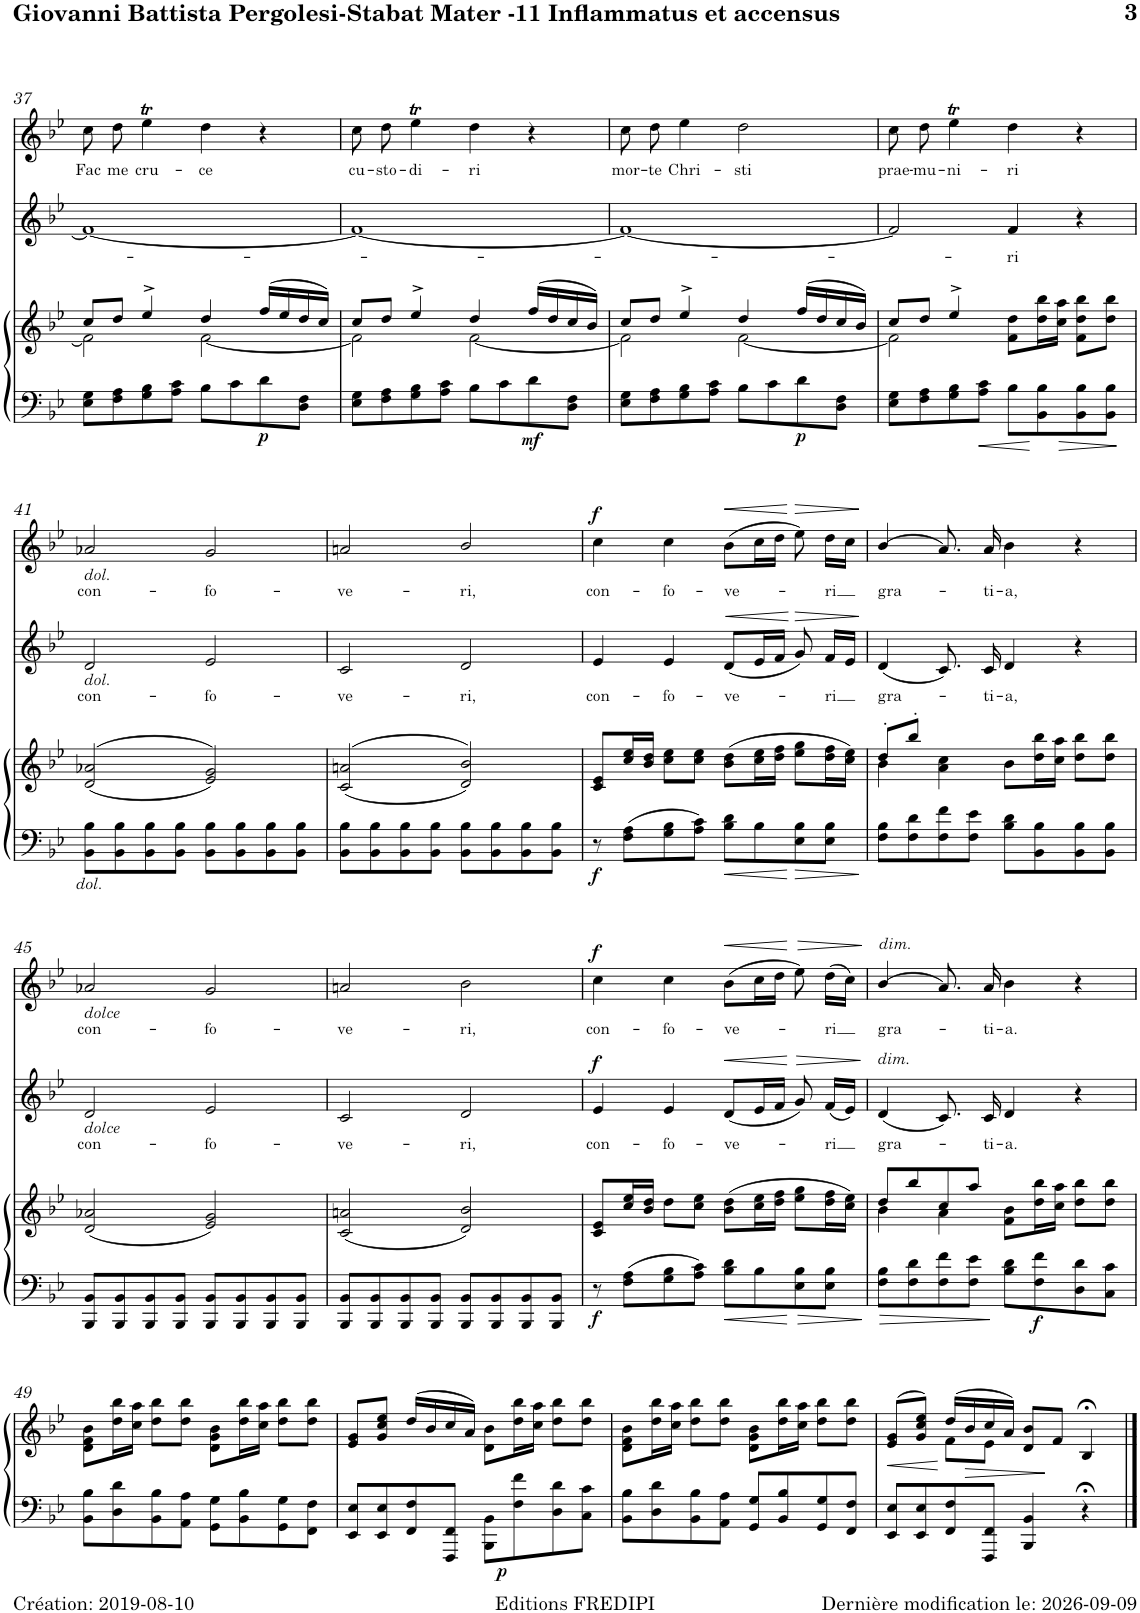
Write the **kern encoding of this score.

**kern	**kern	**dynam	**kern	**text	**dynam	**kern	**text	**dynam
*part3	*part3	*part3	*part2	*part2	*part2	*part1	*part1	*part1
*staff4	*staff3	*staff3/4	*staff2	*staff2	*staff2	*staff1	*staff1	*staff1
*I"Violino I/II Viola Violoncello Contrabasso e organo	*	*	*I"Alto	*	*	*I"Soprano	*	*
!!LO:PB:g=z
*clefF4	*clefG2	*	*clefG2	*	*	*clefG2	*	*
*k[b-e-]	*k[b-e-]	*	*k[b-e-]	*	*	*k[b-e-]	*	*
*M4/4	*M4/4	*	*M4/4	*	*	*M4/4	*	*
*met(c)	*met(c)	*	*met(c)	*	*	*met(c)	*	*
=37	=37	=37	=37	=37	=37	=37	=37	=37
*	*^	*	*	*	*	*	*	*
!	!	!	!	!	!	!	!	!LO:LY:b	!
8E-\ 8G\L	8cc/L	2f\]	.	1f_	.	.	8cc\	Fac	.
!	!	!	!	!	!	!	!	!LO:LY:b	!
8F\ 8A\	8dd/J	.	.	.	.	.	8dd\	me	.
!	!	!	!	!	!	!	!	!LO:LY:b	!
8G\ 8B-\	4ee-^/	.	.	.	.	.	4ee-T\	cru-	.
8A\ 8c\J	.	.	.	.	.	.	.	.	.
!	!	!	!	!	!	!	!	!LO:LY:b	!
8B-\L	4dd/	[<2f\	.	.	.	.	4dd\	-ce	.
8c\	.	.	.	.	.	.	.	.	.
!	!	!	!LO:DY:b=2	!	!	!	!	!	!
8d\	(>16ff/LL	.	p	.	.	.	4r	.	.
.	16ee-/	.	.	.	.	.	.	.	.
8D\ 8F\J	16dd/	.	.	.	.	.	.	.	.
.	16cc/JJ)	.	.	.	.	.	.	.	.
=38	=38	=38	=38	=38	=38	=38	=38	=38	=38
!	!	!	!	!	!	!	!	!LO:LY:b	!
8E-\ 8G\L	8cc/L	2f\]	.	1f_	.	.	8cc\	cu-	.
!	!	!	!	!	!	!	!	!LO:LY:b	!
8F\ 8A\	8dd/J	.	.	.	.	.	8dd\	-sto-	.
!	!	!	!	!	!	!	!	!LO:LY:b	!
8G\ 8B-\	4ee-^/	.	.	.	.	.	4ee-T\	-di-	.
8A\ 8c\J	.	.	.	.	.	.	.	.	.
!	!	!	!	!	!	!	!	!LO:LY:b	!
8B-\L	4dd/	[<2f\	.	.	.	.	4dd\	-ri	.
8c\	.	.	.	.	.	.	.	.	.
!	!	!	!LO:DY:b=2	!	!	!	!	!	!
8d\	(16ff/LL	.	mf	.	.	.	4r	.	.
.	16dd/	.	.	.	.	.	.	.	.
8D\ 8F\J	16cc/	.	.	.	.	.	.	.	.
.	16b-/JJ)	.	.	.	.	.	.	.	.
=39	=39	=39	=39	=39	=39	=39	=39	=39	=39
!	!	!	!	!	!	!	!	!LO:LY:b	!
8E-\ 8G\L	8cc/L	2f\]	.	1f_	.	.	8cc\	mor-	.
!	!	!	!	!	!	!	!	!LO:LY:b	!
8F\ 8A\	8dd/J	.	.	.	.	.	8dd\	-te	.
!	!	!	!	!	!	!	!	!LO:LY:b	!
8G\ 8B-\	4ee-^/	.	.	.	.	.	4ee-\	Chri-	.
8A\ 8c\J	.	.	.	.	.	.	.	.	.
!	!	!	!	!	!	!	!	!LO:LY:b	!
8B-\L	4dd/	[<2f\	.	.	.	.	2dd\	-sti	.
8c\	.	.	.	.	.	.	.	.	.
!	!	!	!LO:DY:b=2	!	!	!	!	!	!
8d\	(>16ff/LL	.	p	.	.	.	.	.	.
.	16dd/	.	.	.	.	.	.	.	.
8D\ 8F\J	16cc/	.	.	.	.	.	.	.	.
.	16b-/JJ)	.	.	.	.	.	.	.	.
=40	=40	=40	=40	=40	=40	=40	=40	=40	=40
!	!	!	!	!	!	!	!	!LO:LY:b	!
8E-\ 8G\L	8cc/L	2f\]	.	2f/]	.	.	8cc\	prae-	.
!	!	!	!	!	!	!	!	!LO:LY:b	!
8F\ 8A\	8dd/J	.	.	.	.	.	8dd\	-mu-	.
!	!	!	!	!	!	!	!	!LO:LY:b	!
8G\ 8B-\	4ee-^/	.	.	.	.	.	4ee-T\	-ni-	.
8A\ 8c\J	.	.	.	.	.	.	.	.	.
!	!	!	!	!	!LO:LY:b	!	!	!LO:LY:b	!
8B-\L	8f\ 8dd\L	2ryy	.	4f/	-ri	.	4dd\	-ri	.
8BB-\ 8B-\	16dd\ 16bb-\L	.	.	.	.	.	.	.	.
.	16cc\ 16aa\JJ	.	.	.	.	.	.	.	.
8BB-\ 8B-\	8f\ 8dd\ 8bb-\L	.	.	4r	.	.	4r	.	.
8BB-\ 8B-\J	8dd\ 8bb-\J	.	.	.	.	.	.	.	.
*	*v	*v	*	*	*	*	*	*	*
!!LO:LB:g=z
=41	=41	=41	=41	=41	=41	=41	=41	=41
!	!	!	!	!	!	!LO:TX:b:i:t=dol.	!	!
!	!	!	!LO:TX:b:i:t=dol.	!	!	!	!	!
!LO:TX:b:i:t=dol.	!	!	!	!	!	!	!	!
!	!	!	!	!LO:LY:b	!	!	!LO:LY:b	!
8BB-\ 8B-\L	(>(<2d/ 2a-X/	.	2d/	con-	.	2a-X/	con-	.
8BB-\ 8B-\	.	.	.	.	.	.	.	.
8BB-\ 8B-\	.	.	.	.	.	.	.	.
8BB-\ 8B-\J	.	.	.	.	.	.	.	.
!	!	!	!	!LO:LY:b	!	!	!LO:LY:b	!
8BB-\ 8B-\L	2e-/ 2g/))	.	2e-/	-fo-	.	2g/	-fo-	.
8BB-\ 8B-\	.	.	.	.	.	.	.	.
8BB-\ 8B-\	.	.	.	.	.	.	.	.
8BB-\ 8B-\J	.	.	.	.	.	.	.	.
=42	=42	=42	=42	=42	=42	=42	=42	=42
!	!	!	!	!LO:LY:b	!	!	!LO:LY:b	!
8BB-\ 8B-\L	(>(<2c/ 2an/	.	2c/	-ve-	.	2an/	-ve-	.
8BB-\ 8B-\	.	.	.	.	.	.	.	.
8BB-\ 8B-\	.	.	.	.	.	.	.	.
8BB-\ 8B-\J	.	.	.	.	.	.	.	.
!	!	!	!	!LO:LY:b	!	!	!LO:LY:b	!
8BB-\ 8B-\L	2d/ 2b-/))	.	2d/	-ri,	.	2b-/	-ri,	.
8BB-\ 8B-\	.	.	.	.	.	.	.	.
8BB-\ 8B-\	.	.	.	.	.	.	.	.
8BB-\ 8B-\J	.	.	.	.	.	.	.	.
=43	=43	=43	=43	=43	=43	=43	=43	=43
!	!	!LO:DY:b=2	!	!LO:LY:b	!	!	!LO:LY:b	!LO:DY:a
8r	8c/ 8e-/L	f	4e-/	con-	.	4cc\	con-	f
8F\ 8A\L	16cc/ 16ee-/L	.	.	.	.	.	.	.
.	16b-/ 16dd/JJ	.	.	.	.	.	.	.
!	!	!	!	!LO:LY:b	!	!	!LO:LY:b	!
8G\ 8B-\	8cc\ 8ee-\L	.	4e-/	-fo-	.	4cc\	-fo-	.
8A\ 8c\J	8cc\ 8ee-\J	.	.	.	.	.	.	.
!	!	!	!	!LO:LY:b	!LO:HP:b	!	!LO:LY:b	!LO:HP:b
8B-\ 8d\L	(8b-\ 8dd\L	.	(<8d/L	-ve-	<	(>8b-\L	-ve-	<
8B-\	16cc\ 16ee-\L	.	16e-/L	.	.	16cc\L	.	.
.	16dd\ 16ff\JJ	.	16f/JJ	.	.	16dd\JJ	.	.
!	!	!	!	!	!LO:HP:n=1:b	!	!	!LO:HP:n=1:b
8E-\ 8B-\	8ee-\ 8gg\L	.	8g/)	.	[ >	8ee-\)	.	[ >
!	!	!	!	!LO:LY:b	!	!	!LO:LY:b	!
8E-\ 8B-\J	16dd\ 16ff\L	.	16f/LL	-ri	.	16dd\LL	-ri	.
.	16cc\ 16ee-\JJ)	.	16e-/JJ	.	.	16cc\JJ	.	.
.	.	.	.	.	]	.	.	]
=44	=44	=44	=44	=44	=44	=44	=44	=44
*	*^	*	*	*	*	*	*	*
!	!	!	!	!	!LO:LY:b	!	!	!LO:LY:b	!
8F\ 8B-\L	8dd'/L	4b-\	.	(<4d/	gra-	.	(>4b-/	gra-	.
8F\ 8d\	8bb-'/J	.	.	.	.	.	.	.	.
8F\ 8f\	4a\ 4cc\	2.ryy	.	8.c/)	.	.	8.a/)	.	.
8F\ 8e-\J	.	.	.	.	.	.	.	.	.
!	!	!	!	!	!LO:LY:b	!	!	!LO:LY:b	!
.	.	.	.	16c/	-ti-	.	16a/	-ti-	.
!	!	!	!	!	!LO:LY:b	!	!	!LO:LY:b	!
8B-\ 8d\L	8b-\L	.	.	4d/	-a,	.	4b-\	-a,	.
8BB-\ 8B-\	16dd\ 16bb-\L	.	.	.	.	.	.	.	.
.	16cc\ 16aa\JJ	.	.	.	.	.	.	.	.
8BB-\ 8B-\	8dd\ 8bb-\L	.	.	4r	.	.	4r	.	.
8BB-\ 8B-\J	8dd\ 8bb-\J	.	.	.	.	.	.	.	.
*	*v	*v	*	*	*	*	*	*	*
!!LO:LB:g=z
=45	=45	=45	=45	=45	=45	=45	=45	=45
!	!	!	!	!	!	!LO:TX:b:i:t=dolce	!	!
!	!	!	!LO:TX:b:i:t=dolce	!	!	!	!	!
!	!	!	!	!LO:LY:b	!	!	!LO:LY:b	!
8BBB-/ 8BB-/L	(<2d/ 2a-X/	.	2d/	con-	.	2a-X/	con-	.
8BBB-/ 8BB-/	.	.	.	.	.	.	.	.
8BBB-/ 8BB-/	.	.	.	.	.	.	.	.
8BBB-/ 8BB-/J	.	.	.	.	.	.	.	.
!	!	!	!	!LO:LY:b	!	!	!LO:LY:b	!
8BBB-/ 8BB-/L	2e-/ 2g/)	.	2e-/	-fo-	.	2g/	-fo-	.
8BBB-/ 8BB-/	.	.	.	.	.	.	.	.
8BBB-/ 8BB-/	.	.	.	.	.	.	.	.
8BBB-/ 8BB-/J	.	.	.	.	.	.	.	.
=46	=46	=46	=46	=46	=46	=46	=46	=46
!	!	!	!	!LO:LY:b	!	!	!LO:LY:b	!
8BBB-/ 8BB-/L	(<2c/ 2an/	.	2c/	-ve-	.	2an/	-ve-	.
8BBB-/ 8BB-/	.	.	.	.	.	.	.	.
8BBB-/ 8BB-/	.	.	.	.	.	.	.	.
8BBB-/ 8BB-/J	.	.	.	.	.	.	.	.
!	!	!	!	!LO:LY:b	!	!	!LO:LY:b	!
8BBB-/ 8BB-/L	2d/ 2b-/)	.	2d/	-ri,	.	2b-\	-ri,	.
8BBB-/ 8BB-/	.	.	.	.	.	.	.	.
8BBB-/ 8BB-/	.	.	.	.	.	.	.	.
8BBB-/ 8BB-/J	.	.	.	.	.	.	.	.
=47	=47	=47	=47	=47	=47	=47	=47	=47
!	!	!LO:DY:b=2	!	!LO:LY:b	!LO:DY:a	!	!LO:LY:b	!LO:DY:a
8r	8c/ 8e-/L	f	4e-/	con-	f	4cc\	con-	f
8F\ 8A\L	16cc/ 16ee-/L	.	.	.	.	.	.	.
.	16b-/ 16dd/JJ	.	.	.	.	.	.	.
!	!	!	!	!LO:LY:b	!	!	!LO:LY:b	!
8G\ 8B-\	8dd\L	.	4e-/	-fo-	.	4cc\	-fo-	.
8A\ 8c\J	8cc\ 8ee-\J	.	.	.	.	.	.	.
!	!	!	!	!LO:LY:b	!LO:HP:b	!	!LO:LY:b	!LO:HP:b
8B-\ 8d\L	(8b-\ 8dd\L	.	(<8d/L	-ve-	<	(>8b-\L	-ve-	<
8B-\	16cc\ 16ee-\L	.	16e-/L	.	.	16cc\L	.	.
.	16dd\ 16ff\JJ	.	16f/JJ	.	.	16dd\JJ	.	.
!	!	!	!	!	!LO:HP:n=1:b	!	!	!LO:HP:n=1:b
8E-\ 8B-\	8ee-\ 8gg\L	.	8g/)	.	[ >	8ee-\)	.	[ >
!	!	!	!	!LO:LY:b	!	!	!LO:LY:b	!
8E-\ 8B-\J	16dd\ 16ff\L	.	(<16f/LL	-ri	.	(>16dd\LL	-ri	.
.	16cc\ 16ee-\JJ)	.	16e-/JJ)	.	.	16cc\JJ)	.	.
.	.	.	.	.	]	.	.	]
=48	=48	=48	=48	=48	=48	=48	=48	=48
*	*^	*	*	*	*	*	*	*
!	!	!	!	!	!	!	!LO:TX:a:i:t=dim.	!	!
!	!	!	!	!LO:TX:a:i:t=dim.	!	!	!	!	!
!	!	!	!	!	!LO:LY:b	!	!	!LO:LY:b	!
8F\ 8B-\L	8dd/L	4b-\	.	(<4d/	gra-	.	(>4b-/	gra-	.
8F\ 8d\	8bb-/	.	.	.	.	.	.	.	.
8F\ 8f\	8cc/	4a\	.	8.c/)	.	.	8.a/)	.	.
8F\ 8e-\J	8aa/J	.	.	.	.	.	.	.	.
!	!	!	!	!	!LO:LY:b	!	!	!LO:LY:b	!
.	.	.	.	16c/	-ti-	.	16a/	-ti-	.
!	!	!	!	!	!LO:LY:b	!	!	!LO:LY:b	!
8B-\ 8d\L	8f\ 8b-\L	2ryy	.	4d/	-a.	.	4b-\	-a.	.
!	!	!	!LO:DY:b=2	!	!	!	!	!	!
8F\ 8f\	16dd\ 16bb-\L	.	f	.	.	.	.	.	.
.	16cc\ 16aa\JJ	.	.	.	.	.	.	.	.
8D\ 8d\	8dd\ 8bb-\L	.	.	4r	.	.	4r	.	.
8C\ 8c\J	8dd\ 8bb-\J	.	.	.	.	.	.	.	.
*	*v	*v	*	*	*	*	*	*	*
!!LO:LB:g=z
=49	=49	=49	=49	=49	=49	=49	=49	=49
8BB-\ 8B-\L	8d\ 8f\ 8b-\L	.	1r	.	.	1r	.	.
8D\ 8d\	16dd\ 16bb-\L	.	.	.	.	.	.	.
.	16cc\ 16aa\JJ	.	.	.	.	.	.	.
8BB-\ 8B-\	8dd\ 8bb-\L	.	.	.	.	.	.	.
8AA\ 8A\J	8dd\ 8bb-\J	.	.	.	.	.	.	.
8GG\ 8G\L	8d\ 8g\ 8b-\L	.	.	.	.	.	.	.
8BB-\ 8B-\	16dd\ 16bb-\L	.	.	.	.	.	.	.
.	16cc\ 16aa\JJ	.	.	.	.	.	.	.
8GG\ 8G\	8dd\ 8bb-\L	.	.	.	.	.	.	.
8FF\ 8F\J	8dd\ 8bb-\J	.	.	.	.	.	.	.
=50	=50	=50	=50	=50	=50	=50	=50	=50
8EE-/ 8E-/L	8e-/ 8g/L	.	1r	.	.	1r	.	.
8EE-/ 8E-/	8g/ 8cc/ 8ee-/J	.	.	.	.	.	.	.
8FF/ 8F/	(>16dd/LL	.	.	.	.	.	.	.
.	16b-/	.	.	.	.	.	.	.
8FFF/ 8FF/J	16cc/	.	.	.	.	.	.	.
.	16a/JJ)	.	.	.	.	.	.	.
8BBB-\ 8BB-\L	8d\ 8b-\L	.	.	.	.	.	.	.
!	!	!LO:DY:b=2	!	!	!	!	!	!
8F\ 8f\	16dd\ 16bb-\L	p	.	.	.	.	.	.
.	16cc\ 16aa\JJ	.	.	.	.	.	.	.
8D\ 8d\	8dd\ 8bb-\L	.	.	.	.	.	.	.
8C\ 8c\J	8dd\ 8bb-\J	.	.	.	.	.	.	.
=51	=51	=51	=51	=51	=51	=51	=51	=51
8BB-\ 8B-\L	8d\ 8f\ 8b-\L	.	1r	.	.	1r	.	.
8D\ 8d\	16dd\ 16bb-\L	.	.	.	.	.	.	.
.	16cc\ 16aa\JJ	.	.	.	.	.	.	.
8BB-\ 8B-\	8dd\ 8bb-\L	.	.	.	.	.	.	.
8AA\ 8A\J	8dd\ 8bb-\J	.	.	.	.	.	.	.
8GG/ 8G/L	8d\ 8g\ 8b-\L	.	.	.	.	.	.	.
8BB-/ 8B-/	16dd\ 16bb-\L	.	.	.	.	.	.	.
.	16cc\ 16aa\JJ	.	.	.	.	.	.	.
8GG/ 8G/	8dd\ 8bb-\L	.	.	.	.	.	.	.
8FF/ 8F/J	8dd\ 8bb-\J	.	.	.	.	.	.	.
=52	=52	=52	=52	=52	=52	=52	=52	=52
!	!	!LO:HP:b	!	!	!	!	!	!
*	*^	*	*	*	*	*	*	*
8EE-/ 8E-/L	(>8e-/ 8g/L	4ryy	<	1r	.	.	1r	.	.
8EE-/ 8E-/	8g/ 8cc/ 8ee-/J)	.	.	.	.	.	.	.	.
8FF/ 8F/	(>16dd/LL	8f\L	[	.	.	.	.	.	.
!	!	!	!LO:HP:b	!	!	!	!	!	!
.	16b-/	.	>	.	.	.	.	.	.
8FFF/ 8FF/J	16cc/	8e-\J	.	.	.	.	.	.	.
.	16a/JJ)	.	.	.	.	.	.	.	.
4BBB-/ 4BB-/	8d/ 8b-/L	2ryy	.	.	.	.	.	.	.
.	8f/J	.	]	.	.	.	.	.	.
4r;<	4B-;</	.	.	.	.	.	.	.	.
*	*v	*v	*	*	*	*	*	*	*
==	==	==	==	==	==	==	==	==
*-	*-	*-	*-	*-	*-	*-	*-	*-
